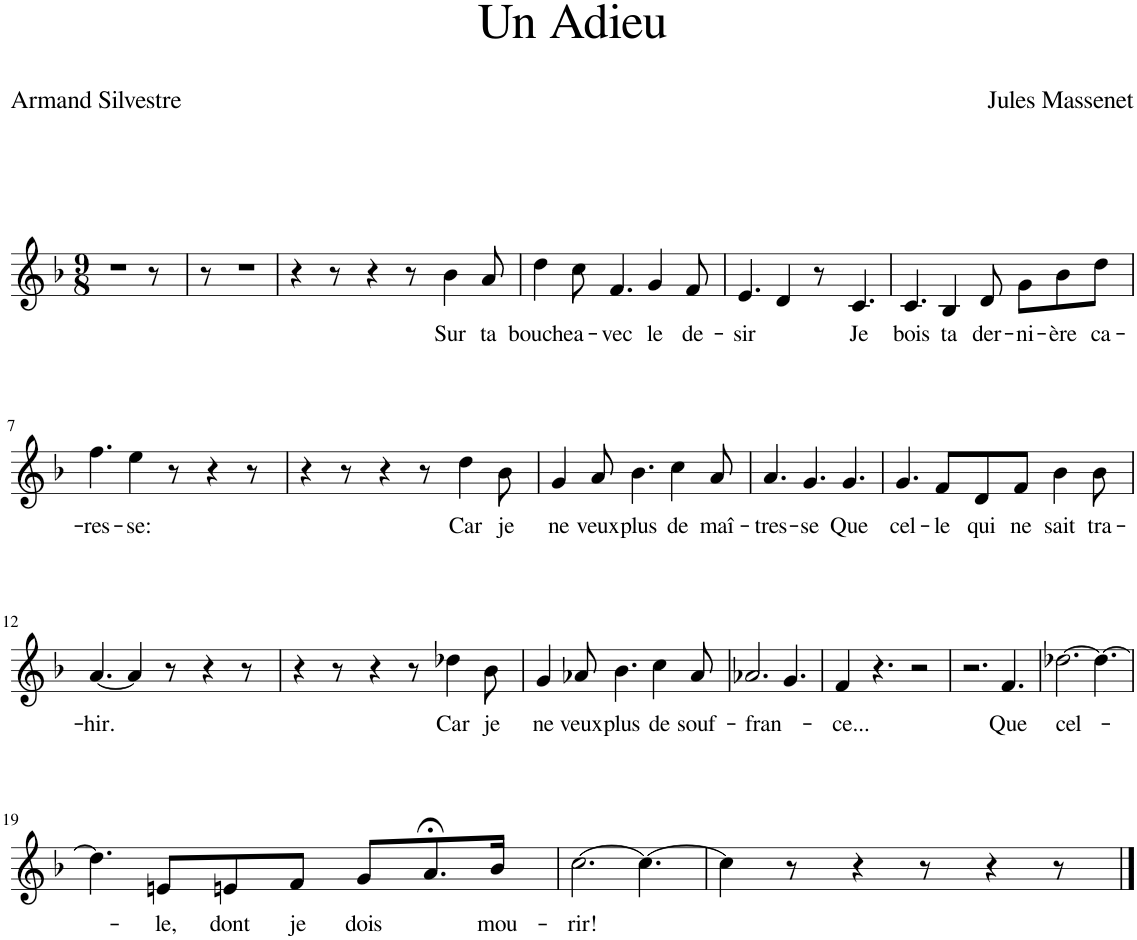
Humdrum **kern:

**kern	**text
*part1	*part1
*staff1	*staff1
*I"Piano	*
*I'Pno	*
*clefG2	*
*k[b-]	*
*M9/8	*
=1	=1
1r	.
8r	.
=2	=2
8r	.
1r	.
=3	=3
4r	.
8r	.
4r	.
8r	.
!	!LO:LY:b
4b-\	Sur
!	!LO:LY:b
8a/	ta
=4	=4
!	!LO:LY:b
4dd\	bouche
!	!LO:LY:b
8cc\	a-
!	!LO:LY:b
4.f/	-vec
!	!LO:LY:b
4g/	le
!	!LO:LY:b
8f/	de-
=5	=5
!	!LO:LY:b
4.e/	-sir
4d/	.
8r	.
!	!LO:LY:b
4.c/	Je
=6	=6
!	!LO:LY:b
4.c/	bois
!	!LO:LY:b
4B-/	ta
!	!LO:LY:b
8d/	der-
!	!LO:LY:b
8g\L	-ni-
!	!LO:LY:b
8b-\	-ère
!	!LO:LY:b
8dd\J	ca-
!!LO:LB:g=z
=7	=7
!	!LO:LY:b
4.ff\	-res-
!	!LO:LY:b
4ee\	-se:
8r	.
4r	.
8r	.
=8	=8
4r	.
8r	.
4r	.
8r	.
!	!LO:LY:b
4dd\	Car
!	!LO:LY:b
8b-\	je
=9	=9
!	!LO:LY:b
4g/	ne
!	!LO:LY:b
8a/	veux
!	!LO:LY:b
4.b-\	plus
!	!LO:LY:b
4cc\	de
!	!LO:LY:b
8a/	maî-
=10	=10
!	!LO:LY:b
4.a/	-tres-
!	!LO:LY:b
4.g/	-se
!	!LO:LY:b
4.g/	Que
=11	=11
!	!LO:LY:b
4.g/	cel-
!	!LO:LY:b
8f/L	-le
!	!LO:LY:b
8d/	qui
!	!LO:LY:b
8f/J	ne
!	!LO:LY:b
4b-\	sait
!	!LO:LY:b
8b-\	tra-
!!LO:LB:g=z
=12	=12
!	!LO:LY:b
[4.a/	-hir.
4a/]	.
8r	.
4r	.
8r	.
=13	=13
4r	.
8r	.
4r	.
8r	.
!	!LO:LY:b
4dd-X\	Car
!	!LO:LY:b
8b-\	je
=14	=14
!	!LO:LY:b
4g/	ne
!	!LO:LY:b
8a-X/	veux
!	!LO:LY:b
4.b-\	plus
!	!LO:LY:b
4cc\	de
!	!LO:LY:b
8a-/	souf-
=15	=15
!	!LO:LY:b
2.a-X/	-fran-
4.g/	.
=16	=16
!	!LO:LY:b
4f/	-ce...
4.r	.
2r	.
=17	=17
2.r	.
!	!LO:LY:b
4.f/	Que
=18	=18
!	!LO:LY:b
[2.dd-X\	cel-
4.dd-\_	.
!!LO:LB:g=z
=19	=19
4.dd-\]	.
!	!LO:LY:b
8en/L	-le,
!	!LO:LY:b
8en/	dont
!	!LO:LY:b
8f/J	je
!	!LO:LY:b
8g/L	dois
8.a;</	.
!	!LO:LY:b
16b-/Jk	mou-
=20	=20
!	!LO:LY:b
[2.cc\	-rir!
4.cc\_	.
=21	=21
4cc\]	.
8r	.
4r	.
8r	.
4r	.
8r	.
==	==
*-	*-
